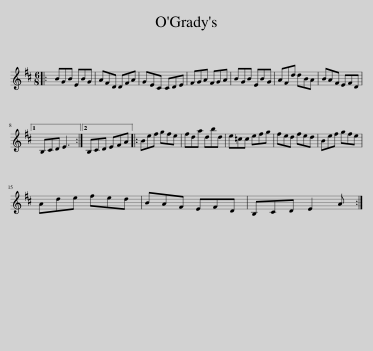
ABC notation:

X:1
L:1/8
M:6/8
I:linebreak $
K:D
V:1 treble
V:1
|: BGB EBG | AFD DFA | GEC CDE | FGA FGA | BGB EBG | %5
 AFd dBA | BAF EFD |1$ B,CD E3 :|2 B,CD EFA |: Bef gfe | %10
 fda dbd | e=cc efg | fed fed | Bef gfe |$ Ade fed | %15
 BAF EFD | B,CD E2 A :| %17
